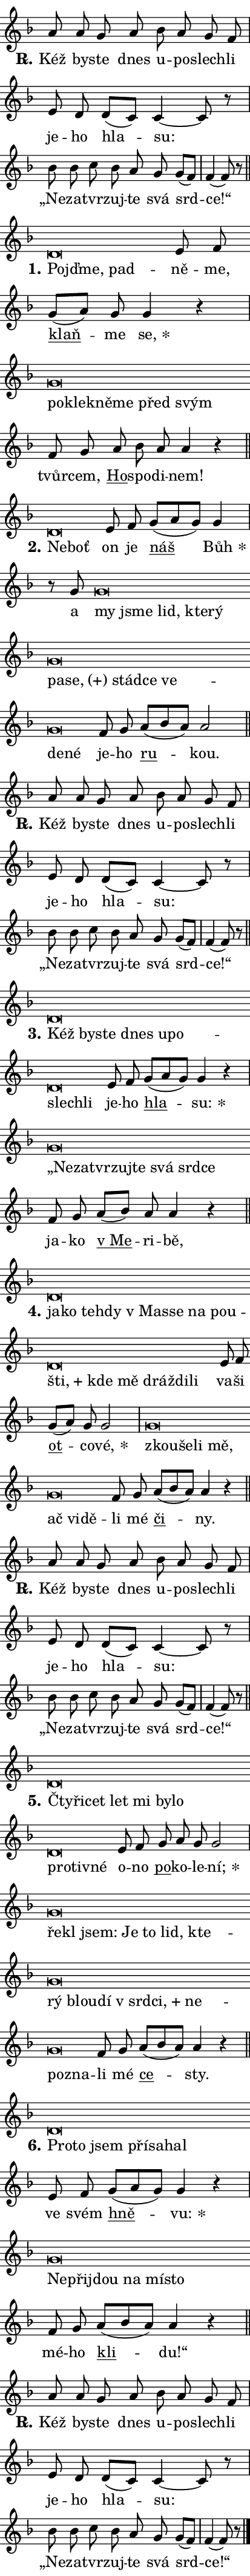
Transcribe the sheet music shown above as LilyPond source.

\version "2.22.1"
\header { tagline = "" }
\paper {
  indent = 0\cm
  top-margin = 0\cm
  right-margin = 0\cm
  bottom-margin = 0\cm
  left-margin = 0\cm
  paper-width = 7\cm
  page-breaking = #ly:one-page-breaking
  system-system-spacing.basic-distance = #11
  score-system-spacing.basic-distance = #11.3
  ragged-last = ##f
}


%% Author: Thomas Morley
%% https://lists.gnu.org/archive/html/lilypond-user/2020-05/msg00002.html
#(define (line-position grob)
"Returns position of @var[grob} in current system:
   @code{'start}, if at first time-step
   @code{'end}, if at last time-step
   @code{'middle} otherwise
"
  (let* ((col (ly:item-get-column grob))
         (ln (ly:grob-object col 'left-neighbor))
         (rn (ly:grob-object col 'right-neighbor))
         (col-to-check-left (if (ly:grob? ln) ln col))
         (col-to-check-right (if (ly:grob? rn) rn col))
         (break-dir-left
           (and
             (ly:grob-property col-to-check-left 'non-musical #f)
             (ly:item-break-dir col-to-check-left)))
         (break-dir-right
           (and
             (ly:grob-property col-to-check-right 'non-musical #f)
             (ly:item-break-dir col-to-check-right))))
        (cond ((eqv? 1 break-dir-left) 'start)
              ((eqv? -1 break-dir-right) 'end)
              (else 'middle))))

#(define (tranparent-at-line-position vctor)
  (lambda (grob)
  "Relying on @code{line-position} select the relevant enry from @var{vctor}.
Used to determine transparency,"
    (case (line-position grob)
      ((end) (not (vector-ref vctor 0)))
      ((middle) (not (vector-ref vctor 1)))
      ((start) (not (vector-ref vctor 2))))))

noteHeadBreakVisibility =
#(define-music-function (break-visibility)(vector?)
"Makes @code{NoteHead}s transparent relying on @var{break-visibility}"
#{
  \override NoteHead.transparent =
    #(tranparent-at-line-position break-visibility)
#})

#(define delete-ledgers-for-transparent-note-heads
  (lambda (grob)
    "Reads whether a @code{NoteHead} is transparent.
If so this @code{NoteHead} is removed from @code{'note-heads} from
@var{grob}, which is supposed to be @code{LedgerLineSpanner}.
As a result ledgers are not printed for this @code{NoteHead}"
    (let* ((nhds-array (ly:grob-object grob 'note-heads))
           (nhds-list
             (if (ly:grob-array? nhds-array)
                 (ly:grob-array->list nhds-array)
                 '()))
           ;; Relies on the transparent-property being done before
           ;; Staff.LedgerLineSpanner.after-line-breaking is executed.
           ;; This is fragile ...
           (to-keep
             (remove
               (lambda (nhd)
                 (ly:grob-property nhd 'transparent #f))
               nhds-list)))
      ;; TODO find a better method to iterate over grob-arrays, similiar
      ;; to filter/remove etc for lists
      ;; For now rebuilt from scratch
      (set! (ly:grob-object grob 'note-heads)  '())
      (for-each
        (lambda (nhd)
          (ly:pointer-group-interface::add-grob grob 'note-heads nhd))
        to-keep))))

hideNotes = {
  \noteHeadBreakVisibility #begin-of-line-visible
}
unHideNotes = {
  \noteHeadBreakVisibility #all-visible
}

% work-around for resetting accidentals
% https://lilypond.org/doc/v2.23/Documentation/notation/displaying-rhythms#unmetered-music
cadenzaMeasure = {
  \cadenzaOff
  \partial 1024 s1024
  \cadenzaOn
}

#(define-markup-command (accent layout props text) (markup?)
  "Underline accented syllable"
  (interpret-markup layout props
    #{\markup \override #'(offset . 4.3) \underline { #text }#}))

responsum = \markup \concat {
  "R" \hspace #-1.05 \path #0.1 #'((moveto 0 0.07) (lineto 0.9 0.8)) \hspace #0.05 "."
}

\layout {
    \context {
        \Staff
        \remove "Time_signature_engraver"
        \override LedgerLineSpanner.after-line-breaking = #delete-ledgers-for-transparent-note-heads
    }
    \context {
        \Voice {
            \override NoteHead.output-attributes = #'((class . "notehead"))
            \override Hairpin.height = #0.55
        }
    }
    \context {
        \Lyrics {
            \override StanzaNumber.output-attributes = #'((class . "stanzanumber"))
            \override LyricSpace.minimum-distance = #0.9
            \override LyricText.font-name = #"TeX Gyre Schola"
            \override LyricText.font-size = 1
            \override StanzaNumber.font-name = #"TeX Gyre Schola Bold"
            \override StanzaNumber.font-size = 1
        }
    }
}

% magnetic-lyrics.ily
%
%   written by
%     Jean Abou Samra <jean@abou-samra.fr>
%     Werner Lemberg <wl@gnu.org>
%
%   adapted by
%     Jiri Hon <jiri.hon@gmail.com>
%
% Version 2022-Apr-15

% https://www.mail-archive.com/lilypond-user@gnu.org/msg149350.html

#(define (Left_hyphen_pointer_engraver context)
   "Collect syllable-hyphen-syllable occurrences in lyrics and store
them in properties.  This engraver only looks to the left.  For
example, if the lyrics input is @code{foo -- bar}, it does the
following.

@itemize @bullet
@item
Set the @code{text} property of the @code{LyricHyphen} grob between
@q{foo} and @q{bar} to @code{foo}.

@item
Set the @code{left-hyphen} property of the @code{LyricText} grob with
text @q{foo} to the @code{LyricHyphen} grob between @q{foo} and
@q{bar}.
@end itemize

Use this auxiliary engraver in combination with the
@code{lyric-@/text::@/apply-@/magnetic-@/offset!} hook."
   (let ((hyphen #f)
         (text #f))
     (make-engraver
      (acknowledgers
       ((lyric-syllable-interface engraver grob source-engraver)
        (set! text grob)))
      (end-acknowledgers
       ((lyric-hyphen-interface engraver grob source-engraver)
        ;(when (not (grob::has-interface grob 'lyric-space-interface))
          (set! hyphen grob)));)
      ((stop-translation-timestep engraver)
       (when (and text hyphen)
         (ly:grob-set-object! text 'left-hyphen hyphen))
       (set! text #f)
       (set! hyphen #f)))))

#(define (lyric-text::apply-magnetic-offset! grob)
   "If the space between two syllables is less than the value in
property @code{LyricText@/.details@/.squash-threshold}, move the right
syllable to the left so that it gets concatenated with the left
syllable.

Use this function as a hook for
@code{LyricText@/.after-@/line-@/breaking} if the
@code{Left_@/hyphen_@/pointer_@/engraver} is active."
   (let ((hyphen (ly:grob-object grob 'left-hyphen #f)))
     (when hyphen
       (let ((left-text (ly:spanner-bound hyphen LEFT)))
         (when (grob::has-interface left-text 'lyric-syllable-interface)
           (let* ((common (ly:grob-common-refpoint grob left-text X))
                  (this-x-ext (ly:grob-extent grob common X))
                  (left-x-ext
                   (begin
                     ;; Trigger magnetism for left-text.
                     (ly:grob-property left-text 'after-line-breaking)
                     (ly:grob-extent left-text common X)))
                  ;; `delta` is the gap width between two syllables.
                  (delta (- (interval-start this-x-ext)
                            (interval-end left-x-ext)))
                  (details (ly:grob-property grob 'details))
                  (threshold (assoc-get 'squash-threshold details 0.2)))
             (when (< delta threshold)
               (let* (;; We have to manipulate the input text so that
                      ;; ligatures crossing syllable boundaries are not
                      ;; disabled.  For languages based on the Latin
                      ;; script this is essentially a beautification.
                      ;; However, for non-Western scripts it can be a
                      ;; necessity.
                      (lt (ly:grob-property left-text 'text))
                      (rt (ly:grob-property grob 'text))
                      (is-space (grob::has-interface hyphen 'lyric-space-interface))
                      (space (if is-space " " ""))
                      (space-markup (grob-interpret-markup grob " "))
                      (space-size (interval-length (ly:stencil-extent space-markup X)))
                      (extra-delta (if is-space space-size 0))
                      ;; Append new syllable.
                      (ltrt-space (if (and (string? lt) (string? rt))
                                (string-append lt space rt)
                                (make-concat-markup (list lt space rt))))
                      ;; Right-align `ltrt` to the right side.
                      (ltrt-space-markup (grob-interpret-markup
                               grob
                               (make-translate-markup
                                (cons (interval-length this-x-ext) 0)
                                (make-right-align-markup ltrt-space)))))
                 (begin
                   ;; Don't print `left-text`.
                   (ly:grob-set-property! left-text 'stencil #f)
                   ;; Set text and stencil (which holds all collected
                   ;; syllables so far) and shift it to the left.
                   (ly:grob-set-property! grob 'text ltrt-space)
                   (ly:grob-set-property! grob 'stencil ltrt-space-markup)
                   (ly:grob-translate-axis! grob (- (- delta extra-delta)) X))))))))))


#(define (lyric-hyphen::displace-bounds-first grob)
   ;; Make very sure this callback isn't triggered too early.
   (let ((left (ly:spanner-bound grob LEFT))
         (right (ly:spanner-bound grob RIGHT)))
     (ly:grob-property left 'after-line-breaking)
     (ly:grob-property right 'after-line-breaking)
     (ly:lyric-hyphen::print grob)))

squashThreshold = #0.4

\layout {
  \context {
    \Lyrics
    \consists #Left_hyphen_pointer_engraver
    \override LyricText.after-line-breaking =
      #lyric-text::apply-magnetic-offset!
    \override LyricHyphen.stencil = #lyric-hyphen::displace-bounds-first
    \override LyricText.details.squash-threshold = \squashThreshold
    \override LyricHyphen.minimum-distance = 0
    \override LyricHyphen.minimum-length = \squashThreshold
  }
}

squash = \override LyricText.details.squash-threshold = 9999
unSquash = \override LyricText.details.squash-threshold = \squashThreshold

left = \override LyricText.self-alignment-X = #LEFT
unLeft = \revert LyricText.self-alignment-X

starOffset = #(lambda (grob) 
                (let ((x_offset (ly:self-alignment-interface::aligned-on-x-parent grob)))
                  (if (= x_offset 0) 0 (+ x_offset 1.2))))

star = #(define-music-function (syllable)(string?)
"Append star separator at the end of a syllable"
#{
  \once \override LyricText.X-offset = #starOffset
  \lyricmode { \markup {
    #syllable
    \override #'((font-name . "TeX Gyre Schola Bold")) \hspace #0.2 \lower #0.65 \larger "*"
  } }
#})

starAccent = #(define-music-function (syllable)(string?)
"Append star separator at the end of a syllable and make accent"
#{
  \once \override LyricText.X-offset = #starOffset
  \lyricmode { \markup {
    \accent #syllable
    \override #'((font-name . "TeX Gyre Schola Bold")) \hspace #0.2 \lower #0.65 \larger "*"
  } }
#})

breath = #(define-music-function (syllable)(string?)
"Append breathing indicator at the end of a syllable"
#{
  \lyricmode { \markup { #syllable "+" } }
#})

optionalBreath = #(define-music-function (syllable)(string?)
"Append optional breathing indicator at the end of a syllable"
#{
  \lyricmode { \markup { #syllable "(+)" } }
#})


\score {
    <<
        \new Voice = "melody" { \cadenzaOn \key f \major \relative { a'8 a g a bes a g f \cadenzaMeasure \bar "|" e d \bar "" d[( c)] c4~ c8 r8 \cadenzaMeasure \bar "|" bes' bes c bes a g g[( f)] \cadenzaMeasure \bar "|" f4( f8)] r \cadenzaMeasure \bar "||" \break } }
        \new Lyrics \lyricsto "melody" { \lyricmode { \set stanza = \responsum
Kéž by -- ste dnes u -- po -- slech -- li je -- ho hla -- su: „Ne -- za -- tvr -- zuj -- te svá srd -- ce!“ } }
    >>
    \layout {}
}

\score {
    <<
        \new Voice = "melody" { \cadenzaOn \key f \major \relative { d'\breve*1/16 \hideNotes \breve*1/16 \breve*1/16 \bar "" \unHideNotes e8 f \bar "" g[( a)] g g4 r \cadenzaMeasure \bar "|" g\breve*1/16 \hideNotes \breve*1/16 \bar "" \breve*1/16 \bar "" \breve*1/16 \bar "" \breve*1/16 \breve*1/16 \bar "" \unHideNotes f8 g \bar "" a bes a a4 r \cadenzaMeasure \bar "||" \break } }
        \new Lyrics \lyricsto "melody" { \lyricmode { \set stanza = "1."
\left Pojď -- \squash me, pad -- \unLeft \unSquash ně -- me, \markup \accent klaň -- me \star se, \left po -- \squash kle -- kně -- me před svým \unLeft \unSquash tvůr -- cem, \markup \accent Ho -- spo -- di -- nem! } }
    >>
    \layout {}
}

\score {
    <<
        \new Voice = "melody" { \cadenzaOn \key f \major \relative { d'\breve*1/16 \hideNotes \breve*1/16 \bar "" \unHideNotes e8 f \bar "" g[( a g)] g4 \cadenzaMeasure \bar "|" r8 g8 g\breve*1/16 \hideNotes \breve*1/16 \bar "" \breve*1/16 \bar "" \breve*1/16 \bar "" \breve*1/16 \bar "" \breve*1/16 \bar "" \breve*1/16 \bar "" \breve*1/16 \bar "" \breve*1/16 \bar "" \breve*1/16 \bar "" \breve*1/16 \breve*1/16 \bar "" \unHideNotes f8 g \bar "" a[( bes a)] a2 \cadenzaMeasure \bar "||" \break } }
        \new Lyrics \lyricsto "melody" { \lyricmode { \set stanza = "2."
\left Ne -- \squash boť \unLeft \unSquash on je \markup \accent náš \star Bůh a \left my \squash jsme lid, kte -- rý pa -- \optionalBreath se, stád -- ce ve -- de -- né \unLeft \unSquash je -- ho \markup \accent ru -- kou. } }
    >>
    \layout {}
}

\score {
    <<
        \new Voice = "melody" { \cadenzaOn \key f \major \relative { a'8 a g a bes a g f \cadenzaMeasure \bar "|" e d \bar "" d[( c)] c4~ c8 r8 \cadenzaMeasure \bar "|" bes' bes c bes a g g[( f)] \cadenzaMeasure \bar "|" f4( f8)] r \cadenzaMeasure \bar "||" \break } }
        \new Lyrics \lyricsto "melody" { \lyricmode { \set stanza = \responsum
Kéž by -- ste dnes u -- po -- slech -- li je -- ho hla -- su: „Ne -- za -- tvr -- zuj -- te svá srd -- ce!“ } }
    >>
    \layout {}
}

\score {
    <<
        \new Voice = "melody" { \cadenzaOn \key f \major \relative { d'\breve*1/16 \hideNotes \breve*1/16 \bar "" \breve*1/16 \bar "" \breve*1/16 \bar "" \breve*1/16 \bar "" \breve*1/16 \bar "" \breve*1/16 \breve*1/16 \bar "" \unHideNotes e8 f \bar "" g[( a g)] g4 r \cadenzaMeasure \bar "|" g\breve*1/16 \hideNotes \breve*1/16 \bar "" \breve*1/16 \bar "" \breve*1/16 \bar "" \breve*1/16 \bar "" \breve*1/16 \bar "" \breve*1/16 \breve*1/16 \bar "" \unHideNotes f8 g \bar "" a[( bes)] a a4 r \cadenzaMeasure \bar "||" \break } }
        \new Lyrics \lyricsto "melody" { \lyricmode { \set stanza = "3."
\left Kéž \squash by -- ste dnes u -- po -- slech -- li \unLeft \unSquash je -- ho \markup \accent hla -- \star su: \left „Ne -- \squash za -- tvr -- zuj -- te svá srd -- ce \unLeft \unSquash ja -- ko \markup \accent "v Me" -- ri -- bě, } }
    >>
    \layout {}
}

\score {
    <<
        \new Voice = "melody" { \cadenzaOn \key f \major \relative { d'\breve*1/16 \hideNotes \breve*1/16 \bar "" \breve*1/16 \bar "" \breve*1/16 \bar "" \breve*1/16 \bar "" \breve*1/16 \bar "" \breve*1/16 \bar "" \breve*1/16 \bar "" \breve*1/16 \bar "" \breve*1/16 \bar "" \breve*1/16 \bar "" \breve*1/16 \bar "" \breve*1/16 \breve*1/16 \bar "" \unHideNotes e8 f \bar "" g[( a)] g g2 \cadenzaMeasure \bar "|" g\breve*1/16 \hideNotes \breve*1/16 \bar "" \breve*1/16 \bar "" \breve*1/16 \bar "" \breve*1/16 \bar "" \breve*1/16 \breve*1/16 \bar "" \unHideNotes f8 g \bar "" a[( bes a)] a4 r \cadenzaMeasure \bar "||" \break } }
        \new Lyrics \lyricsto "melody" { \lyricmode { \set stanza = "4."
\left ja -- \squash ko teh -- dy "v Ma" -- sse na pou -- \breath "šti," kde mě dráž -- di -- li \unLeft \unSquash va -- ši \markup \accent ot -- co -- \star vé, \left zkou -- \squash še -- li mě, ač vi -- dě -- \unLeft \unSquash li mé \markup \accent či -- ny. } }
    >>
    \layout {}
}

\score {
    <<
        \new Voice = "melody" { \cadenzaOn \key f \major \relative { a'8 a g a bes a g f \cadenzaMeasure \bar "|" e d \bar "" d[( c)] c4~ c8 r8 \cadenzaMeasure \bar "|" bes' bes c bes a g g[( f)] \cadenzaMeasure \bar "|" f4( f8)] r \cadenzaMeasure \bar "||" \break } }
        \new Lyrics \lyricsto "melody" { \lyricmode { \set stanza = \responsum
Kéž by -- ste dnes u -- po -- slech -- li je -- ho hla -- su: „Ne -- za -- tvr -- zuj -- te svá srd -- ce!“ } }
    >>
    \layout {}
}

\score {
    <<
        \new Voice = "melody" { \cadenzaOn \key f \major \relative { d'\breve*1/16 \hideNotes \breve*1/16 \bar "" \breve*1/16 \bar "" \breve*1/16 \bar "" \breve*1/16 \bar "" \breve*1/16 \bar "" \breve*1/16 \bar "" \breve*1/16 \bar "" \breve*1/16 \breve*1/16 \bar "" \unHideNotes e8 f \bar "" g a g g2 \cadenzaMeasure \bar "|" g\breve*1/16 \hideNotes \breve*1/16 \bar "" \breve*1/16 \bar "" \breve*1/16 \bar "" \breve*1/16 \bar "" \breve*1/16 \bar "" \breve*1/16 \bar "" \breve*1/16 \bar "" \breve*1/16 \bar "" \breve*1/16 \bar "" \breve*1/16 \bar "" \breve*1/16 \bar "" \breve*1/16 \bar "" \breve*1/16 \breve*1/16 \bar "" \unHideNotes f8 g \bar "" a[( bes a)] a4 r \cadenzaMeasure \bar "||" \break } }
        \new Lyrics \lyricsto "melody" { \lyricmode { \set stanza = "5."
\left Čty -- \squash ři -- cet let mi by -- lo pro -- tiv -- né \unLeft \unSquash o -- no \markup \accent po -- ko -- le -- \star ní; \left ře -- \squash kl jsem: Je to lid, kte -- rý blou -- dí "v srd" -- \breath "ci," ne -- po -- zna -- \unLeft \unSquash li mé \markup \accent ce -- sty. } }
    >>
    \layout {}
}

\score {
    <<
        \new Voice = "melody" { \cadenzaOn \key f \major \relative { d'\breve*1/16 \hideNotes \breve*1/16 \bar "" \breve*1/16 \bar "" \breve*1/16 \bar "" \breve*1/16 \breve*1/16 \bar "" \unHideNotes e8 f \bar "" g[( a g)] g4 r \cadenzaMeasure \bar "|" g\breve*1/16 \hideNotes \breve*1/16 \bar "" \breve*1/16 \bar "" \breve*1/16 \bar "" \breve*1/16 \breve*1/16 \bar "" \unHideNotes f8 g \bar "" a[( bes a)] a4 r \cadenzaMeasure \bar "||" \break } }
        \new Lyrics \lyricsto "melody" { \lyricmode { \set stanza = "6."
\left Pro -- \squash to jsem pří -- sa -- hal \unLeft \unSquash ve svém \markup \accent hně -- \star vu: \left Ne -- \squash při -- jdou na mí -- sto \unLeft \unSquash mé -- ho \markup \accent kli -- du!“ } }
    >>
    \layout {}
}

\score {
    <<
        \new Voice = "melody" { \cadenzaOn \key f \major \relative { a'8 a g a bes a g f \cadenzaMeasure \bar "|" e d \bar "" d[( c)] c4~ c8 r8 \cadenzaMeasure \bar "|" bes' bes c bes a g g[( f)] \cadenzaMeasure \bar "|" f4( f8)] r \cadenzaMeasure \bar "||" \break } \bar "|." }
        \new Lyrics \lyricsto "melody" { \lyricmode { \set stanza = \responsum
Kéž by -- ste dnes u -- po -- slech -- li je -- ho hla -- su: „Ne -- za -- tvr -- zuj -- te svá srd -- ce!“ } }
    >>
    \layout {}
}
